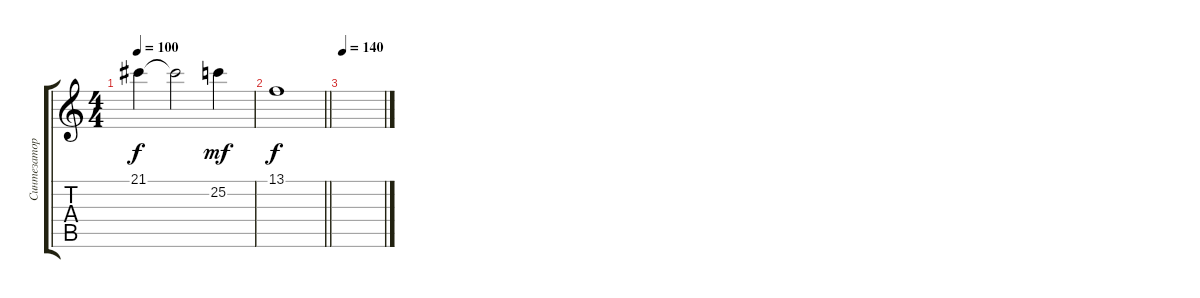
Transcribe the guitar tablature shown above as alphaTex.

\track ("Синтезатор 3 (Мустис)" "Синтезатор") {instrument brasssection}
\staff {score tabs}
\tuning (E4 B3 G3 D3 A2 E2) {hide}
\ts (4 4)
\tempo 100
\clef g2
\ks c
21.1.4{dy f} 21.1{t}.2 25.2.4{dy mf} |
\barLineRight lightlight
13.1.1{dy f} |
\tempo 140
